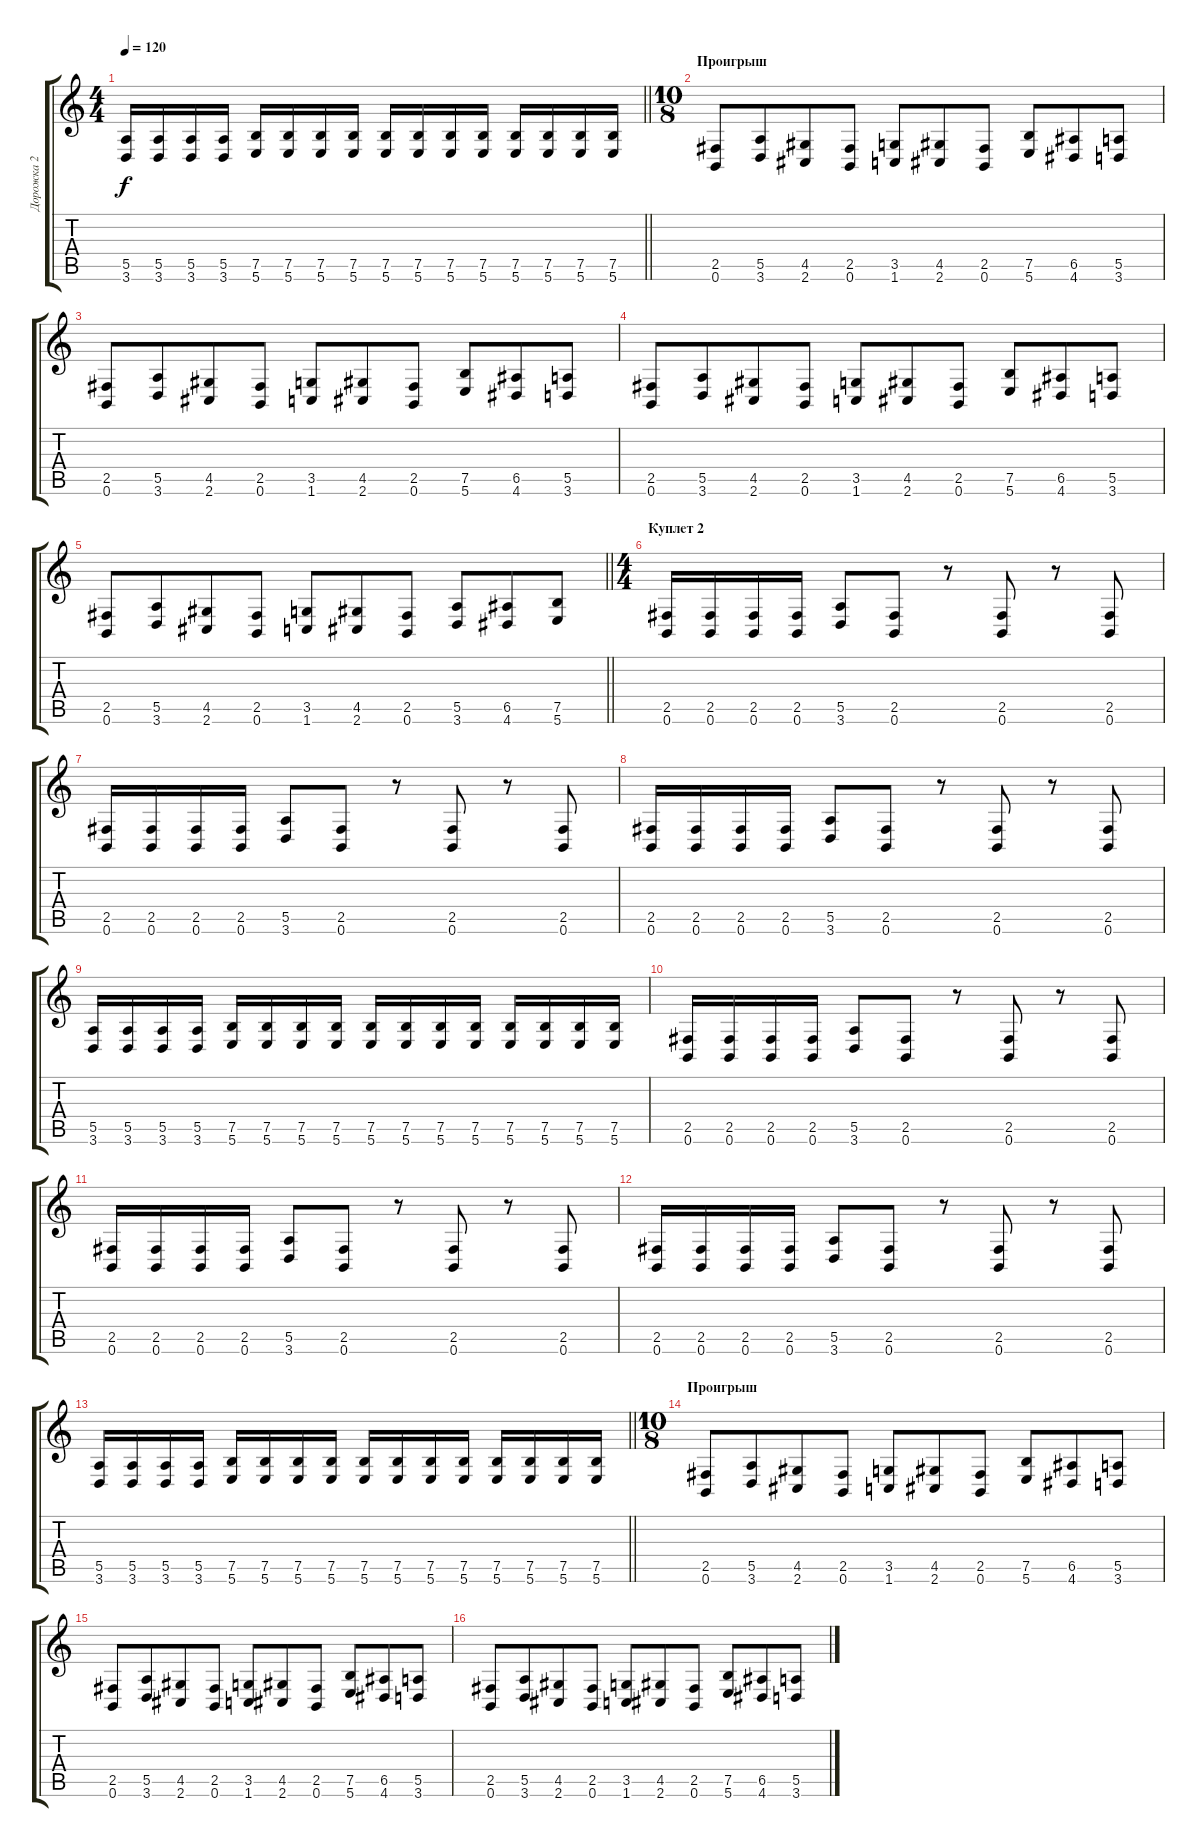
\track ("Дорожка 2" "Дорожка 2") {instrument distortionguitar}
\staff {score tabs}
\tuning (B3 Gb3 D3 A2 E2 B1) {hide}
\ts (4 4)
\tempo 120
\clef g2
\barLineRight lightlight
\ks c
(5.5 3.6).16{dy f} (5.5 3.6).16 (5.5 3.6).16 (5.5 3.6).16 (7.5 5.6).16 (7.5 5.6).16 (7.5 5.6).16 (7.5 5.6).16 (7.5 5.6).16 (7.5 5.6).16 (7.5 5.6).16 (7.5 5.6).16 (7.5 5.6).16 (7.5 5.6).16 (7.5 5.6).16 (7.5 5.6).16 |
\ts (10 8)
\section ("" "Проигрыш")
(2.5 0.6).8 (5.5 3.6).8 (4.5 2.6).8 (2.5 0.6).8 (3.5 1.6).8 (4.5 2.6).8 (2.5 0.6).8 (7.5 5.6).8 (6.5 4.6).8 (5.5 3.6).8 |
(2.5 0.6).8 (5.5 3.6).8 (4.5 2.6).8 (2.5 0.6).8 (3.5 1.6).8 (4.5 2.6).8 (2.5 0.6).8 (7.5 5.6).8 (6.5 4.6).8 (5.5 3.6).8 |
(2.5 0.6).8 (5.5 3.6).8 (4.5 2.6).8 (2.5 0.6).8 (3.5 1.6).8 (4.5 2.6).8 (2.5 0.6).8 (7.5 5.6).8 (6.5 4.6).8 (5.5 3.6).8 |
\barLineRight lightlight
(2.5 0.6).8 (5.5 3.6).8 (4.5 2.6).8 (2.5 0.6).8 (3.5 1.6).8 (4.5 2.6).8 (2.5 0.6).8 (5.5 3.6).8 (6.5 4.6).8 (7.5 5.6).8 |
\ts (4 4)
\section ("" "Куплет 2")
(2.5 0.6).16 (2.5 0.6).16 (2.5 0.6).16 (2.5 0.6).16 (5.5 3.6).8 (2.5 0.6).8 r.8 (2.5 0.6).8 r.8 (2.5 0.6).8 |
(2.5 0.6).16 (2.5 0.6).16 (2.5 0.6).16 (2.5 0.6).16 (5.5 3.6).8 (2.5 0.6).8 r.8 (2.5 0.6).8 r.8 (2.5 0.6).8 |
(2.5 0.6).16 (2.5 0.6).16 (2.5 0.6).16 (2.5 0.6).16 (5.5 3.6).8 (2.5 0.6).8 r.8 (2.5 0.6).8 r.8 (2.5 0.6).8 |
(5.5 3.6).16 (5.5 3.6).16 (5.5 3.6).16 (5.5 3.6).16 (7.5 5.6).16 (7.5 5.6).16 (7.5 5.6).16 (7.5 5.6).16 (7.5 5.6).16 (7.5 5.6).16 (7.5 5.6).16 (7.5 5.6).16 (7.5 5.6).16 (7.5 5.6).16 (7.5 5.6).16 (7.5 5.6).16 |
(2.5 0.6).16 (2.5 0.6).16 (2.5 0.6).16 (2.5 0.6).16 (5.5 3.6).8 (2.5 0.6).8 r.8 (2.5 0.6).8 r.8 (2.5 0.6).8 |
(2.5 0.6).16 (2.5 0.6).16 (2.5 0.6).16 (2.5 0.6).16 (5.5 3.6).8 (2.5 0.6).8 r.8 (2.5 0.6).8 r.8 (2.5 0.6).8 |
(2.5 0.6).16 (2.5 0.6).16 (2.5 0.6).16 (2.5 0.6).16 (5.5 3.6).8 (2.5 0.6).8 r.8 (2.5 0.6).8 r.8 (2.5 0.6).8 |
\barLineRight lightlight
(5.5 3.6).16 (5.5 3.6).16 (5.5 3.6).16 (5.5 3.6).16 (7.5 5.6).16 (7.5 5.6).16 (7.5 5.6).16 (7.5 5.6).16 (7.5 5.6).16 (7.5 5.6).16 (7.5 5.6).16 (7.5 5.6).16 (7.5 5.6).16 (7.5 5.6).16 (7.5 5.6).16 (7.5 5.6).16 |
\ts (10 8)
\section ("" "Проигрыш")
(2.5 0.6).8 (5.5 3.6).8 (4.5 2.6).8 (2.5 0.6).8 (3.5 1.6).8 (4.5 2.6).8 (2.5 0.6).8 (7.5 5.6).8 (6.5 4.6).8 (5.5 3.6).8 |
(2.5 0.6).8 (5.5 3.6).8 (4.5 2.6).8 (2.5 0.6).8 (3.5 1.6).8 (4.5 2.6).8 (2.5 0.6).8 (7.5 5.6).8 (6.5 4.6).8 (5.5 3.6).8 |
(2.5 0.6).8 (5.5 3.6).8 (4.5 2.6).8 (2.5 0.6).8 (3.5 1.6).8 (4.5 2.6).8 (2.5 0.6).8 (7.5 5.6).8 (6.5 4.6).8 (5.5 3.6).8
